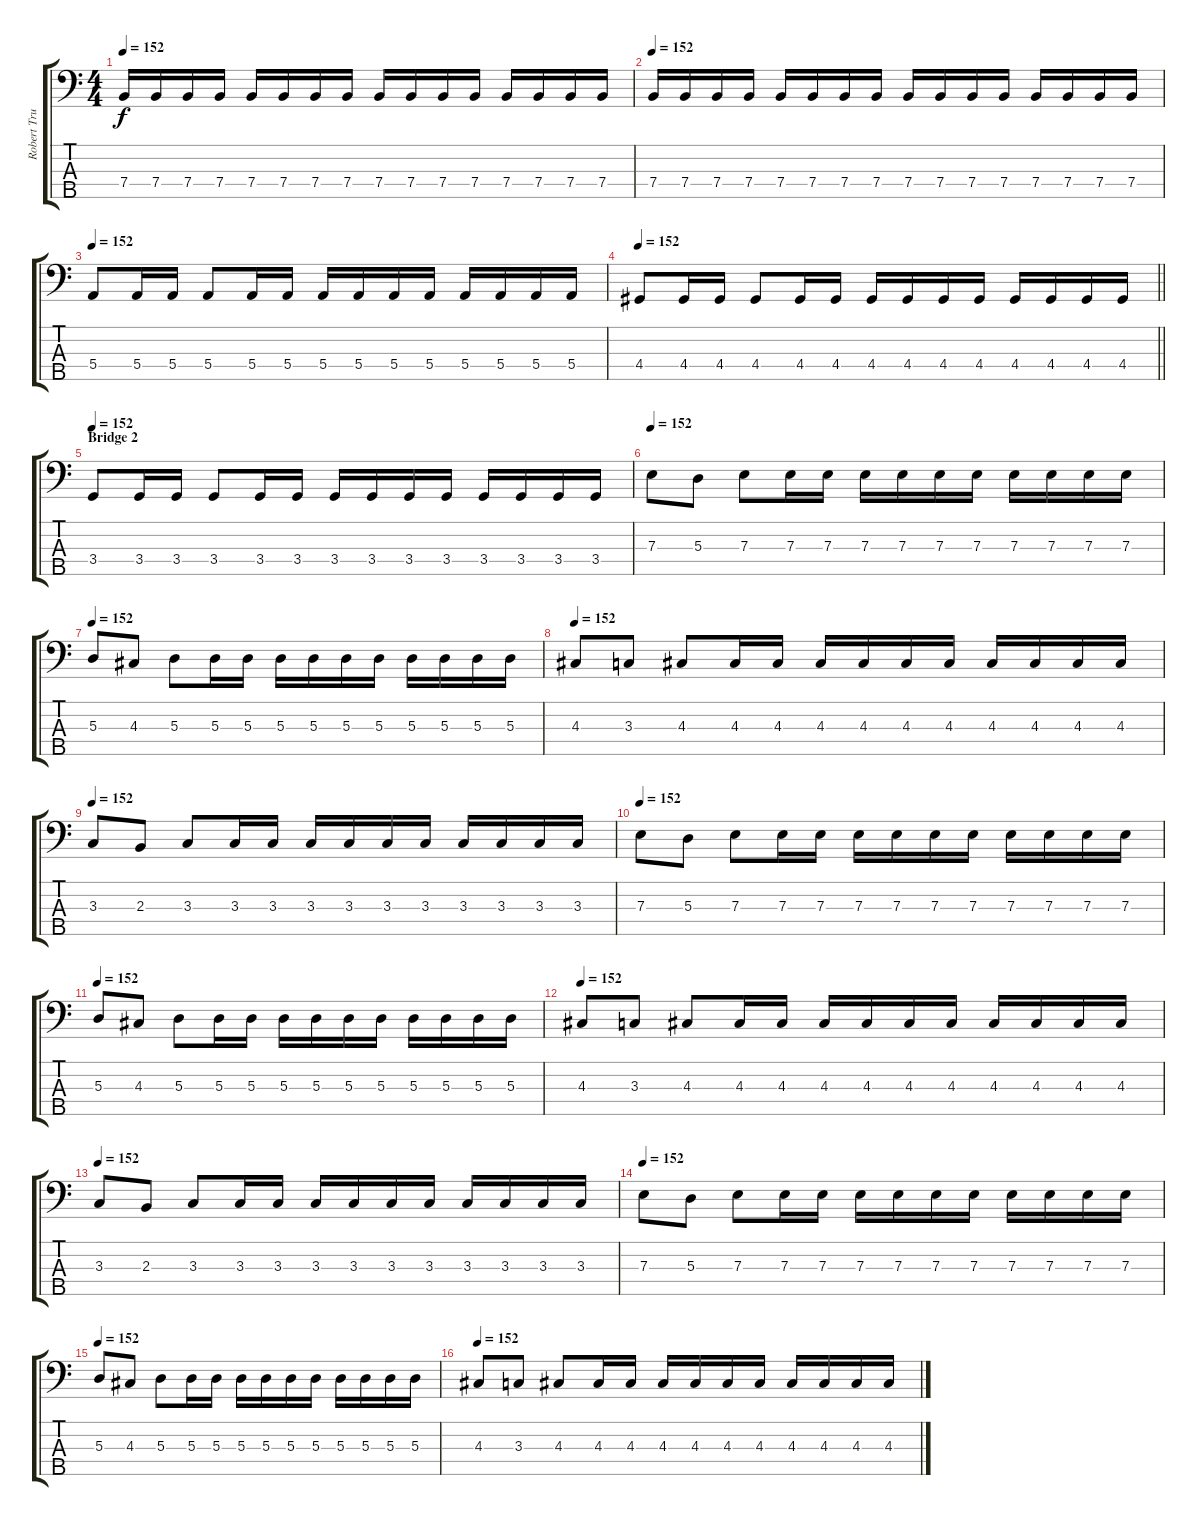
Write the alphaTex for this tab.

\track ("Robert Trujillo" "Robert Tru") {instrument electricbassfinger}
\staff {score tabs}
\tuning (G2 D2 A1 E1 B0) {hide}
\ts (4 4)
\tempo 152
\clef f4
\ks c
7.4.16{dy f} 7.4.16 7.4.16 7.4.16 7.4.16 7.4.16 7.4.16 7.4.16 7.4.16 7.4.16 7.4.16 7.4.16 7.4.16 7.4.16 7.4.16 7.4.16 |
\tempo 152
7.4.16 7.4.16 7.4.16 7.4.16 7.4.16 7.4.16 7.4.16 7.4.16 7.4.16 7.4.16 7.4.16 7.4.16 7.4.16 7.4.16 7.4.16 7.4.16 |
\tempo 152
5.4.8 5.4.16 5.4.16 5.4.8 5.4.16 5.4.16 5.4.16 5.4.16 5.4.16 5.4.16 5.4.16 5.4.16 5.4.16 5.4.16 |
\tempo 152
\barLineRight lightlight
4.4.8 4.4.16 4.4.16 4.4.8 4.4.16 4.4.16 4.4.16 4.4.16 4.4.16 4.4.16 4.4.16 4.4.16 4.4.16 4.4.16 |
\section ("" "Bridge 2")
\tempo 152
3.4.8 3.4.16 3.4.16 3.4.8 3.4.16 3.4.16 3.4.16 3.4.16 3.4.16 3.4.16 3.4.16 3.4.16 3.4.16 3.4.16 |
\tempo 152
7.3.8 5.3.8 7.3.8 7.3.16 7.3.16 7.3.16 7.3.16 7.3.16 7.3.16 7.3.16 7.3.16 7.3.16 7.3.16 |
\tempo 152
5.3.8 4.3.8 5.3.8 5.3.16 5.3.16 5.3.16 5.3.16 5.3.16 5.3.16 5.3.16 5.3.16 5.3.16 5.3.16 |
\tempo 152
4.3.8 3.3.8 4.3.8 4.3.16 4.3.16 4.3.16 4.3.16 4.3.16 4.3.16 4.3.16 4.3.16 4.3.16 4.3.16 |
\tempo 152
3.3.8 2.3.8 3.3.8 3.3.16 3.3.16 3.3.16 3.3.16 3.3.16 3.3.16 3.3.16 3.3.16 3.3.16 3.3.16 |
\tempo 152
7.3.8 5.3.8 7.3.8 7.3.16 7.3.16 7.3.16 7.3.16 7.3.16 7.3.16 7.3.16 7.3.16 7.3.16 7.3.16 |
\tempo 152
5.3.8 4.3.8 5.3.8 5.3.16 5.3.16 5.3.16 5.3.16 5.3.16 5.3.16 5.3.16 5.3.16 5.3.16 5.3.16 |
\tempo 152
4.3.8 3.3.8 4.3.8 4.3.16 4.3.16 4.3.16 4.3.16 4.3.16 4.3.16 4.3.16 4.3.16 4.3.16 4.3.16 |
\tempo 152
3.3.8 2.3.8 3.3.8 3.3.16 3.3.16 3.3.16 3.3.16 3.3.16 3.3.16 3.3.16 3.3.16 3.3.16 3.3.16 |
\tempo 152
7.3.8 5.3.8 7.3.8 7.3.16 7.3.16 7.3.16 7.3.16 7.3.16 7.3.16 7.3.16 7.3.16 7.3.16 7.3.16 |
\tempo 152
5.3.8 4.3.8 5.3.8 5.3.16 5.3.16 5.3.16 5.3.16 5.3.16 5.3.16 5.3.16 5.3.16 5.3.16 5.3.16 |
\tempo 152
4.3.8 3.3.8 4.3.8 4.3.16 4.3.16 4.3.16 4.3.16 4.3.16 4.3.16 4.3.16 4.3.16 4.3.16 4.3.16
